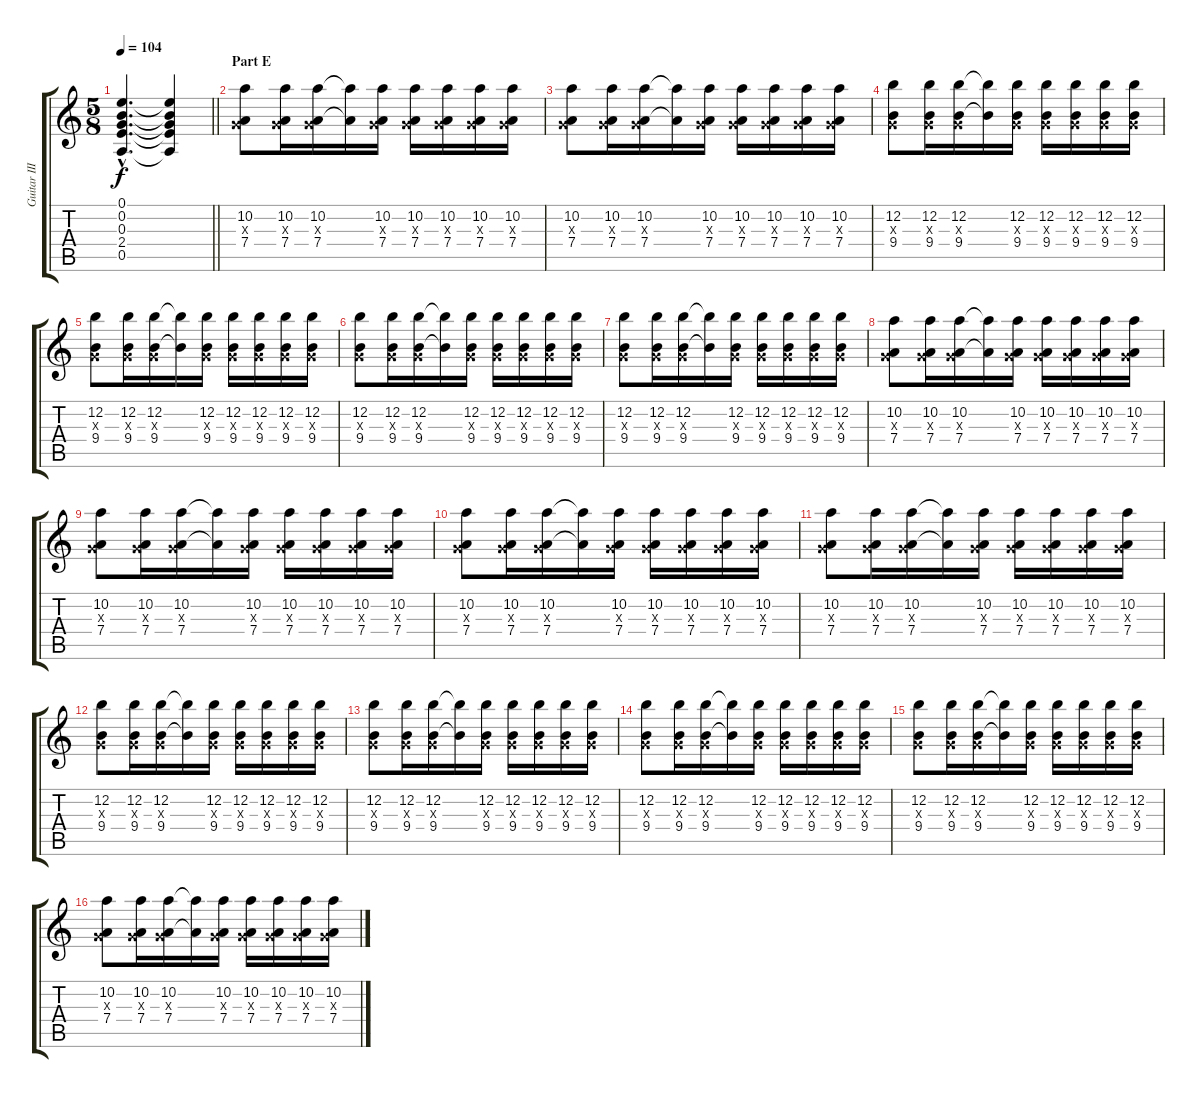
\track ("Guitar III (Inoran)" "Guitar III") {instrument electricguitarclean}
\staff {score tabs}
\tuning (E4 B3 G3 D3 A2 E2) {hide}
\ts (5 8)
\tempo 104
\clef g2
\barLineRight lightlight
\ks c
(0.1{hac t} 0.2{hac t} 0.3{hac t} 2.4{hac t} 0.5{hac t}).4{d dy f} (0.1{t} 0.2{t} 0.3{t} 2.4{t} 0.5{t}).4 |
\section ("" "Part E")
(10.2 0.3{x} 7.4).8 (10.2 0.3{x} 7.4).16 (10.2 0.3{x} 7.4).16 (10.2{t} 7.4{t}).16 (10.2 0.3{x} 7.4).16 (10.2 0.3{x} 7.4).16 (10.2 0.3{x} 7.4).16 (10.2 0.3{x} 7.4).16 (10.2 0.3{x} 7.4).16 |
(10.2 0.3{x} 7.4).8 (10.2 0.3{x} 7.4).16 (10.2 0.3{x} 7.4).16 (10.2{t} 7.4{t}).16 (10.2 0.3{x} 7.4).16 (10.2 0.3{x} 7.4).16 (10.2 0.3{x} 7.4).16 (10.2 0.3{x} 7.4).16 (10.2 0.3{x} 7.4).16 |
(12.2 0.3{x} 9.4).8 (12.2 0.3{x} 9.4).16 (12.2 0.3{x} 9.4).16 (12.2{t} 9.4{t}).16 (12.2 0.3{x} 9.4).16 (12.2 0.3{x} 9.4).16 (12.2 0.3{x} 9.4).16 (12.2 0.3{x} 9.4).16 (12.2 0.3{x} 9.4).16 |
(12.2 0.3{x} 9.4).8 (12.2 0.3{x} 9.4).16 (12.2 0.3{x} 9.4).16 (12.2{t} 9.4{t}).16 (12.2 0.3{x} 9.4).16 (12.2 0.3{x} 9.4).16 (12.2 0.3{x} 9.4).16 (12.2 0.3{x} 9.4).16 (12.2 0.3{x} 9.4).16 |
(12.2 0.3{x} 9.4).8 (12.2 0.3{x} 9.4).16 (12.2 0.3{x} 9.4).16 (12.2{t} 9.4{t}).16 (12.2 0.3{x} 9.4).16 (12.2 0.3{x} 9.4).16 (12.2 0.3{x} 9.4).16 (12.2 0.3{x} 9.4).16 (12.2 0.3{x} 9.4).16 |
(12.2 0.3{x} 9.4).8 (12.2 0.3{x} 9.4).16 (12.2 0.3{x} 9.4).16 (12.2{t} 9.4{t}).16 (12.2 0.3{x} 9.4).16 (12.2 0.3{x} 9.4).16 (12.2 0.3{x} 9.4).16 (12.2 0.3{x} 9.4).16 (12.2 0.3{x} 9.4).16 |
(10.2 0.3{x} 7.4).8 (10.2 0.3{x} 7.4).16 (10.2 0.3{x} 7.4).16 (10.2{t} 7.4{t}).16 (10.2 0.3{x} 7.4).16 (10.2 0.3{x} 7.4).16 (10.2 0.3{x} 7.4).16 (10.2 0.3{x} 7.4).16 (10.2 0.3{x} 7.4).16 |
(10.2 0.3{x} 7.4).8 (10.2 0.3{x} 7.4).16 (10.2 0.3{x} 7.4).16 (10.2{t} 7.4{t}).16 (10.2 0.3{x} 7.4).16 (10.2 0.3{x} 7.4).16 (10.2 0.3{x} 7.4).16 (10.2 0.3{x} 7.4).16 (10.2 0.3{x} 7.4).16 |
(10.2 0.3{x} 7.4).8 (10.2 0.3{x} 7.4).16 (10.2 0.3{x} 7.4).16 (10.2{t} 7.4{t}).16 (10.2 0.3{x} 7.4).16 (10.2 0.3{x} 7.4).16 (10.2 0.3{x} 7.4).16 (10.2 0.3{x} 7.4).16 (10.2 0.3{x} 7.4).16 |
(10.2 0.3{x} 7.4).8 (10.2 0.3{x} 7.4).16 (10.2 0.3{x} 7.4).16 (10.2{t} 7.4{t}).16 (10.2 0.3{x} 7.4).16 (10.2 0.3{x} 7.4).16 (10.2 0.3{x} 7.4).16 (10.2 0.3{x} 7.4).16 (10.2 0.3{x} 7.4).16 |
(12.2 0.3{x} 9.4).8 (12.2 0.3{x} 9.4).16 (12.2 0.3{x} 9.4).16 (12.2{t} 9.4{t}).16 (12.2 0.3{x} 9.4).16 (12.2 0.3{x} 9.4).16 (12.2 0.3{x} 9.4).16 (12.2 0.3{x} 9.4).16 (12.2 0.3{x} 9.4).16 |
(12.2 0.3{x} 9.4).8 (12.2 0.3{x} 9.4).16 (12.2 0.3{x} 9.4).16 (12.2{t} 9.4{t}).16 (12.2 0.3{x} 9.4).16 (12.2 0.3{x} 9.4).16 (12.2 0.3{x} 9.4).16 (12.2 0.3{x} 9.4).16 (12.2 0.3{x} 9.4).16 |
(12.2 0.3{x} 9.4).8 (12.2 0.3{x} 9.4).16 (12.2 0.3{x} 9.4).16 (12.2{t} 9.4{t}).16 (12.2 0.3{x} 9.4).16 (12.2 0.3{x} 9.4).16 (12.2 0.3{x} 9.4).16 (12.2 0.3{x} 9.4).16 (12.2 0.3{x} 9.4).16 |
(12.2 0.3{x} 9.4).8 (12.2 0.3{x} 9.4).16 (12.2 0.3{x} 9.4).16 (12.2{t} 9.4{t}).16 (12.2 0.3{x} 9.4).16 (12.2 0.3{x} 9.4).16 (12.2 0.3{x} 9.4).16 (12.2 0.3{x} 9.4).16 (12.2 0.3{x} 9.4).16 |
(10.2 0.3{x} 7.4).8 (10.2 0.3{x} 7.4).16 (10.2 0.3{x} 7.4).16 (10.2{t} 7.4{t}).16 (10.2 0.3{x} 7.4).16 (10.2 0.3{x} 7.4).16 (10.2 0.3{x} 7.4).16 (10.2 0.3{x} 7.4).16 (10.2 0.3{x} 7.4).16
